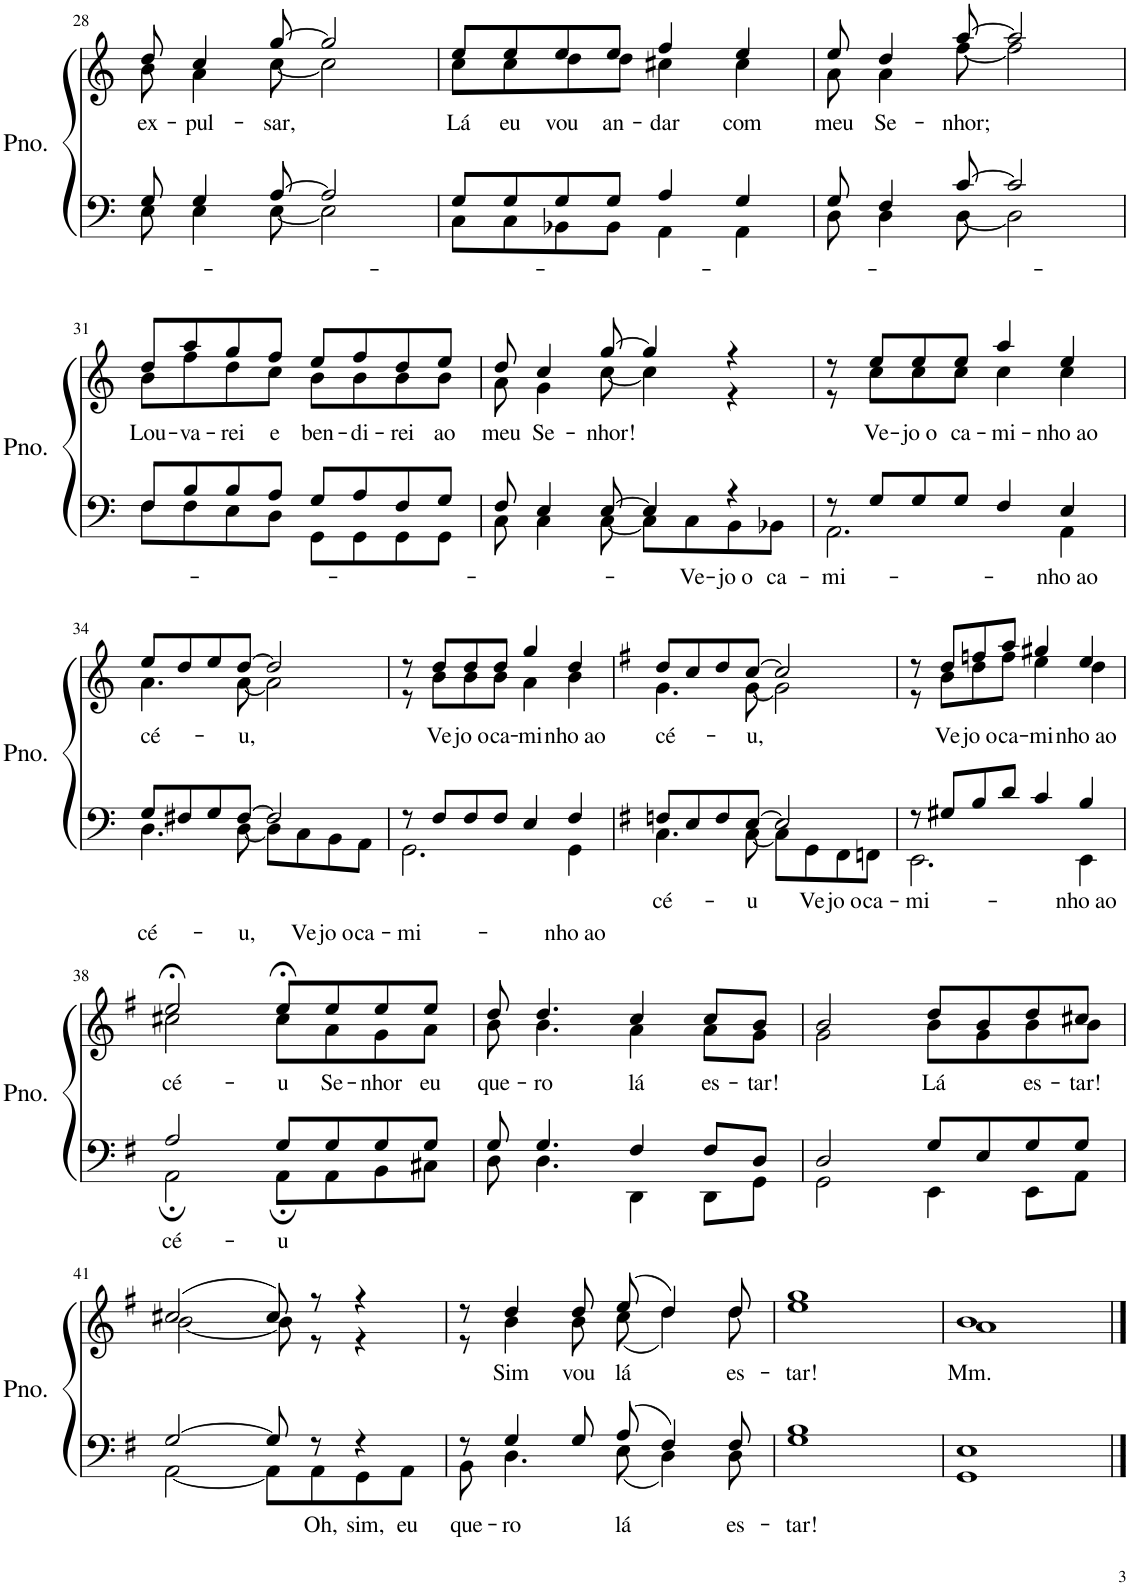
**kern	**text	**kern	**text
*part1	*part1	*part1	*part1
*staff2	*staff2	*staff1	*staff1
*I"Piano	*	*	*
*I'Pno.	*	*	*
!!LO:PB:g=z
*clefF4	*	*clefG2	*
*k[]	*	*k[]	*
*M4/4	*	*M4/4	*
=28	=28	=28	=28
*^	*	*^	*
!	!	!	!	!	!LO:LY:b
8G/	8E\	.	8dd/	8b\	ex-
!	!	!	!	!	!LO:LY:b
4G/	4E\	.	4cc/	4a\	pul-
!	!	!	!	!	!LO:LY:b
[8A/	[8E\	.	[8gg/	[8cc\	sar,
2A/]	2E\]	.	2gg/]	2cc\]	.
=29	=29	=29	=29	=29	=29
!	!	!	!	!	!LO:LY:b
8G/L	8C\L	.	8ee/L	8cc\L	Lá
!	!	!	!	!	!LO:LY:b
8G/	8C\	.	8ee/	8cc\	eu
!	!	!	!	!	!LO:LY:b
8G/	8BB-X\	.	8ee/	8dd\	vou
!	!	!	!	!	!LO:LY:b
8G/J	8BB-\J	.	8ee/J	8dd\J	an-
!	!	!	!	!	!LO:LY:b
4A/	4AA\	.	4ff/	4cc#X\	dar
!	!	!	!	!	!LO:LY:b
4G/	4AA\	.	4ee/	4cc#\	com
=30	=30	=30	=30	=30	=30
!	!	!	!	!	!LO:LY:b
8G/	8D\	.	8ee/	8a\	meu
!	!	!	!	!	!LO:LY:b
4F/	4D\	.	4dd/	4a\	Se-
!	!	!	!	!	!LO:LY:b
[8c/	[8D\	.	[8aa/	[8ff\	nhor;
2c/]	2D\]	.	2aa/]	2ff\]	.
!!LO:LB:g=z	!!
=31	=31	=31	=31	=31	=31
!	!	!	!	!	!LO:LY:b
8F/L	8F\L	.	8dd/L	8b\L	Lou-
!	!	!	!	!	!LO:LY:b
8B/	8F\	.	8aa/	8ff\	va-
!	!	!	!	!	!LO:LY:b
8B/	8E\	.	8gg/	8dd\	rei
!	!	!	!	!	!LO:LY:b
8A/J	8D\J	.	8ff/J	8cc\J	e
!	!	!	!	!	!LO:LY:b
8G/L	8GG\L	.	8ee/L	8b\L	ben-
!	!	!	!	!	!LO:LY:b
8A/	8GG\	.	8ff/	8b\	di-
!	!	!	!	!	!LO:LY:b
8F/	8GG\	.	8dd/	8b\	rei
!	!	!	!	!	!LO:LY:b
8G/J	8GG\J	.	8ee/J	8b\J	ao
=32	=32	=32	=32	=32	=32
!	!	!	!	!	!LO:LY:b
8F/	8C\	.	8dd/	8a\	meu
!	!	!	!	!	!LO:LY:b
4E/	4C\	.	4cc/	4g\	Se-
!	!	!	!	!	!LO:LY:b
[8E/	[8C\	.	[8gg/	[8cc\	nhor!
4E/]	8C\L]	.	4gg/]	4cc\]	.
!	!	!LO:LY:b	!	!	!
.	8C\	Ve-	.	.	.
!	!	!LO:LY:b	!	!	!
4r	8BB\	jo o	4r	4r	.
!	!	!LO:LY:b	!	!	!
.	8BB-X\J	ca-	.	.	.
=33	=33	=33	=33	=33	=33
!	!	!LO:LY:b	!	!	!
8r	2.AA\	mi-	8r	8r	.
!	!	!	!	!	!LO:LY:b
8G/L	.	.	8ee/L	8cc\L	Ve-
!	!	!	!	!	!LO:LY:b
8G/	.	.	8ee/	8cc\	jo o
!	!	!	!	!	!LO:LY:b
8G/J	.	.	8ee/J	8cc\J	ca-
!	!	!	!	!	!LO:LY:b
4F/	.	.	4aa/	4cc\	mi-
!	!	!LO:LY:b	!	!	!LO:LY:b
4E/	4AA\	nho ao	4ee/	4cc\	nho ao
!!LO:LB:g=z	!!
=34	=34	=34	=34	=34	=34
!	!	!LO:LY:b	!	!	!LO:LY:b
8G/L	4.D\	cé-	8ee/L	4.a\	cé-
8F#X/	.	.	8dd/	.	.
8G/	.	.	8ee/	.	.
!	!	!LO:LY:b	!	!	!LO:LY:b
[8F#/J	[8D\	u,	[8dd/J	[8a\	u,
2F#/]	8D\L]	.	2dd/]	2a\]	.
!	!	!LO:LY:b	!	!	!
.	8C\	Ve-	.	.	.
!	!	!LO:LY:b	!	!	!
.	8BB\	jo o	.	.	.
!	!	!LO:LY:b	!	!	!
.	8AA\J	ca-	.	.	.
=35	=35	=35	=35	=35	=35
!	!	!LO:LY:b	!	!	!
8r	2.GG\	mi-	8r	8r	.
!	!	!	!	!	!LO:LY:b
8F/L	.	.	8dd/L	8b\L	Ve-
!	!	!	!	!	!LO:LY:b
8F/	.	.	8dd/	8b\	jo o
!	!	!	!	!	!LO:LY:b
8F/J	.	.	8dd/J	8b\J	ca-
!	!	!	!	!	!LO:LY:b
4E/	.	.	4gg/	4a\	mi-
!	!	!LO:LY:b	!	!	!LO:LY:b
4F/	4GG\	nho ao	4dd/	4b\	nho ao
=36	=36	=36	=36	=36	=36
*k[f#]	*	*	*k[f#]	*	*
!	!	!LO:LY:b	!	!	!LO:LY:b
8Fn/L	4.C\	cé-	8dd/L	4.g\	cé-
8E/	.	.	8cc/	.	.
8F/	.	.	8dd/	.	.
!	!	!LO:LY:b	!	!	!LO:LY:b
[8E/J	[8C\	u	[8cc/J	[8g\	u,
2E/]	8C\L]	.	2cc/]	2g\]	.
!	!	!LO:LY:b	!	!	!
.	8GG\	Ve-	.	.	.
!	!	!LO:LY:b	!	!	!
.	8FF#\	jo o	.	.	.
!	!	!LO:LY:b	!	!	!
.	8FFn\J	ca-	.	.	.
=37	=37	=37	=37	=37	=37
!	!	!LO:LY:b	!	!	!
8r	2.EE\	mi-	8r	8r	.
!	!	!	!	!	!LO:LY:b
8G#X/L	.	.	8dd/L	8b\L	Ve-
!	!	!	!	!	!LO:LY:b
8B/	.	.	8ffn/	8dd\	jo o
!	!	!	!	!	!LO:LY:b
8d/J	.	.	8aa/J	8ff\J	ca-
!	!	!	!	!	!LO:LY:b
4c/	.	.	4gg#X/	4ee\	mi-
!	!	!LO:LY:b	!	!	!LO:LY:b
4B/	4EE\	nho ao	4ee/	4dd\	nho ao
!!LO:LB:g=z	!!
=38	=38	=38	=38	=38	=38
!	!	!LO:LY:b	!	!	!LO:LY:b
2A/	2AA;\	cé-	2ee;</	2cc#X\	cé-
!	!	!LO:LY:b	!	!	!LO:LY:b
8G/L	8AA;\L	u	8ee;</L	8cc#\L	u
!	!	!	!	!	!LO:LY:b
8G/	8AA\	.	8ee/	8a\	Se-
!	!	!	!	!	!LO:LY:b
8G/	8BB\	.	8ee/	8g\	nhor
!	!	!	!	!	!LO:LY:b
8G/J	8C#X\J	.	8ee/J	8a\J	eu
=39	=39	=39	=39	=39	=39
!	!	!	!	!	!LO:LY:b
8G/	8D\	.	8dd/	8b\	que-
!	!	!	!	!	!LO:LY:b
4.G/	4.D\	.	4.dd/	4.b\	ro
!	!	!	!	!	!LO:LY:b
4F#/	4DD\	.	4cc/	4a\	lá
!	!	!	!	!	!LO:LY:b
8F#/L	8DD\L	.	8cc/L	8a\L	es-
!	!	!	!	!	!LO:LY:b
8D/J	8GG\J	.	8b/J	8g\J	tar!
=40	=40	=40	=40	=40	=40
2D/	2GG\	.	2b/	2g\	.
!	!	!	!	!	!LO:LY:b
8G/L	4EE\	.	8dd/L	8b\L	Lá
8E/	.	.	8b/	8g\	.
!	!	!	!	!	!LO:LY:b
8G/	8EE\L	.	8dd/	8b\	es-
!	!	!	!	!	!LO:LY:b
8G/J	8AA\J	.	8cc#X/J	8b\J	tar!
!!LO:LB:g=z	!!
=41	=41	=41	=41	=41	=41
[2G/	[2AA\	.	(2cc#X/	[2b\	.
8G/]	8AA\L]	.	8cc#/)	8b\]	.
!	!	!LO:LY:b	!	!	!
8r	8AA\	-Oh,	8r	8r	.
!	!	!LO:LY:b	!	!	!
4r	8GG\	sim,	4r	4r	.
!	!	!LO:LY:b	!	!	!
.	8AA\J	eu	.	.	.
=42	=42	=42	=42	=42	=42
!	!	!LO:LY:b	!	!	!
8r	8BB\	que-	8r	8r	.
!	!	!LO:LY:b	!	!	!LO:LY:b
4G/	4.D\	ro	4dd/	4b\	Sim
!	!	!	!	!	!LO:LY:b
8G/	.	.	8dd/	8b\	vou
!	!	!LO:LY:b	!	!	!LO:LY:b
8A/	8E\	lá	(8ee/	(8cc\	lá
4F#/	4D\	.	4dd/)	4dd\)	.
!	!	!LO:LY:b	!	!	!LO:LY:b
8F#/	8D\	es-	8dd/	8dd\	es-
=43	=43	=43	=43	=43	=43
!	!	!LO:LY:b	!	!	!LO:LY:b
1B	1G	tar!	1gg	1ee	tar!
=44	=44	=44	=44	=44	=44
!	!	!	!	!	!LO:LY:b
1E	1GG	.	1b	1a	Mm.
*v	*v	*	*	*	*
*	*	*v	*v	*
==	==	==	==
*-	*-	*-	*-
